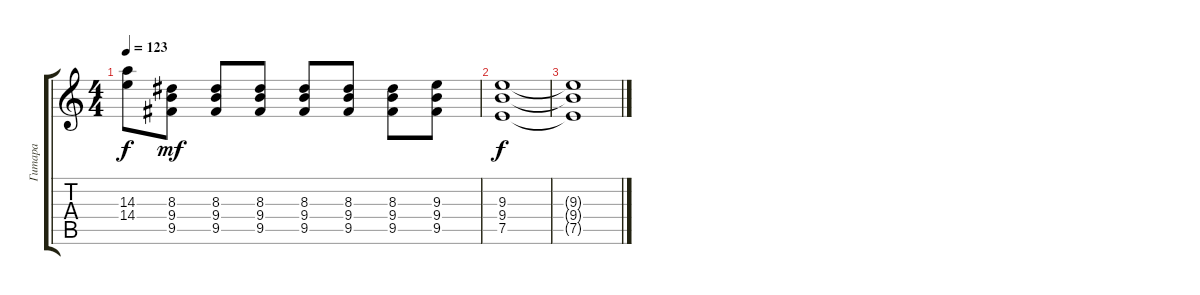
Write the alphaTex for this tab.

\track ("Гитара" "Гитара") {instrument distortionguitar}
\staff {score tabs}
\tuning (E4 B3 G3 D3 A2 E2) {hide}
\ts (4 4)
\tempo 123
\clef g2
\ks c
(14.3{t} 14.4{t}).8{dy f} (8.3 9.4 9.5).8{dy mf instrument distortionguitar} (8.3 9.4 9.5).8 (8.3 9.4 9.5).8 (8.3 9.4 9.5).8 (8.3 9.4 9.5).8 (8.3 9.4 9.5).8 (9.3 9.4 9.5).8 |
(9.3 9.4 7.5).1{dy f volume 5} |
(9.3{t} 9.4{t} 7.5{t}).1
